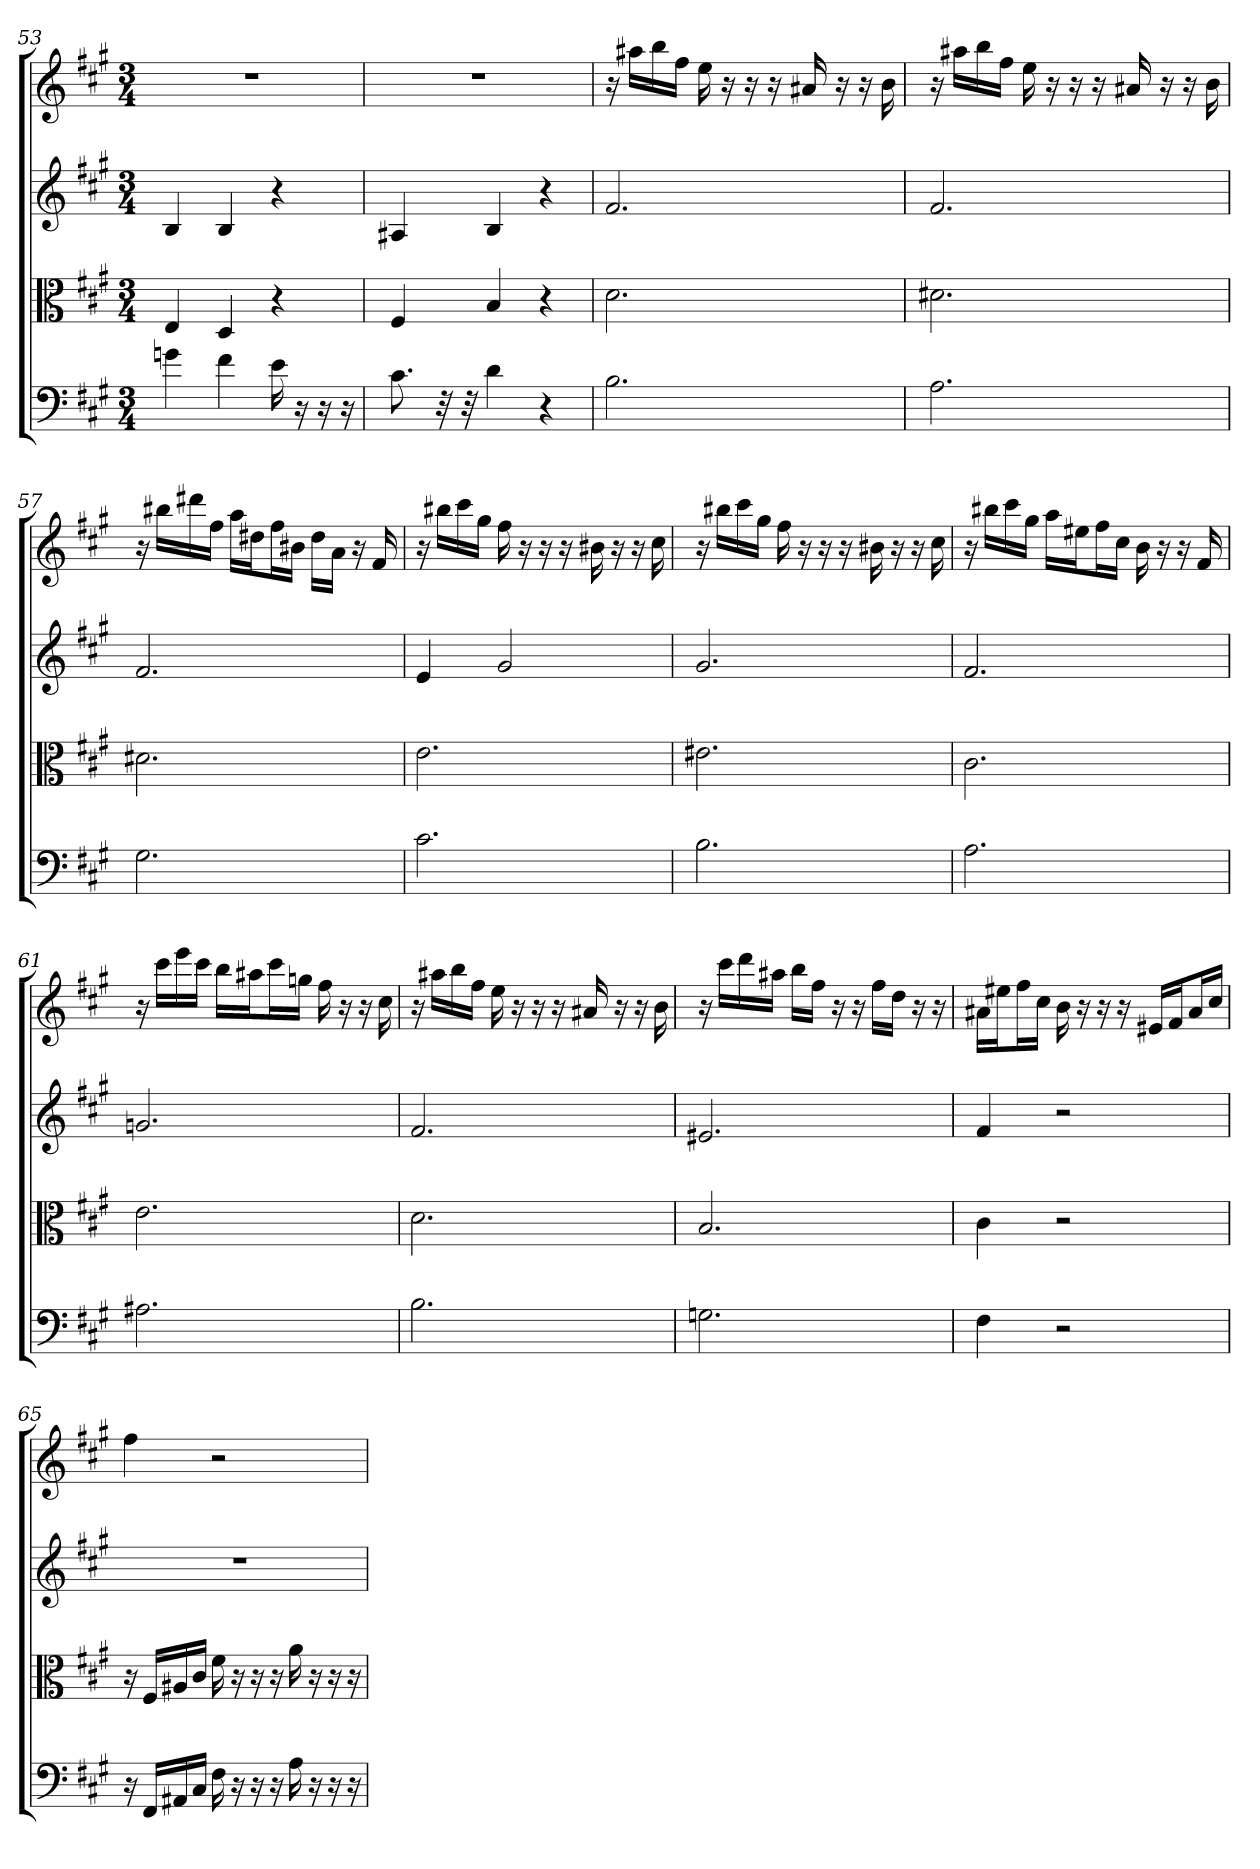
**kern	**kern	**kern	**kern
*part4	*part3	*part2	*part1
*staff4	*staff3	*staff2	*staff1
*clefF4	*clefC3	*clefG2	*clefG2
*k[f#c#g#]	*k[f#c#g#]	*k[f#c#g#]	*k[f#c#g#]
*A:	*A:	*A:	*A:
*M3/4	*M3/4	*M3/4	*M3/4
=53	=53	=53	=53
4gn	4E	4B	2.r
4f#	4D	4B	.
16e	4r	4r	.
16r	.	.	.
16r	.	.	.
16r	.	.	.
=54	=54	=54	=54
8.c#	4F#	4A#X	2.r
32r	.	.	.
32r	.	.	.
4d	4B	4B	.
4r	4r	4r	.
=55	=55	=55	=55
2.B	2.d	2.f#	16r
.	.	.	16aa#X\LL
.	.	.	16bb\
.	.	.	16ff#\JJ
.	.	.	16ee
.	.	.	16r
.	.	.	16r
.	.	.	16r
.	.	.	16a#X
.	.	.	16r
.	.	.	16r
.	.	.	16b
=56	=56	=56	=56
2.A	2.d#X	2.f#	16r
.	.	.	16aa#X\LL
.	.	.	16bb\
.	.	.	16ff#\JJ
.	.	.	16ee
.	.	.	16r
.	.	.	16r
.	.	.	16r
.	.	.	16a#X
.	.	.	16r
.	.	.	16r
.	.	.	16b
=57	=57	=57	=57
2.G#	2.d#X	2.f#	16r
.	.	.	16bb#X\LL
.	.	.	16ddd#X\
.	.	.	16ff#\JJ
.	.	.	16aa\LL
.	.	.	16dd#X\J
.	.	.	16ff#\L
.	.	.	16b#X\JJ
.	.	.	16dd#\LL
.	.	.	16a\JJ
.	.	.	16r
.	.	.	16f#
=58	=58	=58	=58
2.c#	2.e	4e	16r
.	.	.	16bb#X\LL
.	.	.	16ccc#\
.	.	.	16gg#\JJ
.	.	2g#	16ff#
.	.	.	16r
.	.	.	16r
.	.	.	16r
.	.	.	16b#X
.	.	.	16r
.	.	.	16r
.	.	.	16cc#
=59	=59	=59	=59
2.B	2.e#X	2.g#	16r
.	.	.	16bb#X\LL
.	.	.	16ccc#\
.	.	.	16gg#\JJ
.	.	.	16ff#
.	.	.	16r
.	.	.	16r
.	.	.	16r
.	.	.	16b#X
.	.	.	16r
.	.	.	16r
.	.	.	16cc#
=60	=60	=60	=60
2.A	2.c#	2.f#	16r
.	.	.	16bb#X\LL
.	.	.	16ccc#\
.	.	.	16gg#\JJ
.	.	.	16aa\LL
.	.	.	16ee#X\J
.	.	.	16ff#\L
.	.	.	16cc#\JJ
.	.	.	16b
.	.	.	16r
.	.	.	16r
.	.	.	16f#
=61	=61	=61	=61
2.A#X	2.e	2.gn	16r
.	.	.	16ccc#\LL
.	.	.	16eee\
.	.	.	16ccc#\JJ
.	.	.	16bb\LL
.	.	.	16aa#X\J
.	.	.	16ccc#\L
.	.	.	16ggn\JJ
.	.	.	16ff#
.	.	.	16r
.	.	.	16r
.	.	.	16cc#
=62	=62	=62	=62
2.B	2.d	2.f#	16r
.	.	.	16aa#X\LL
.	.	.	16bb\
.	.	.	16ff#\JJ
.	.	.	16ee
.	.	.	16r
.	.	.	16r
.	.	.	16r
.	.	.	16a#X
.	.	.	16r
.	.	.	16r
.	.	.	16b
=63	=63	=63	=63
2.Gn	2.B	2.e#X	16r
.	.	.	16ccc#\LL
.	.	.	16ddd\
.	.	.	16aa#X\JJ
.	.	.	16bb\LL
.	.	.	16ff#\JJ
.	.	.	16r
.	.	.	16r
.	.	.	16ff#\LL
.	.	.	16dd\JJ
.	.	.	16r
.	.	.	16r
=64	=64	=64	=64
4F#	4c#	4f#	16a#X\LL
.	.	.	16ee#X\J
.	.	.	16ff#\L
.	.	.	16cc#\JJ
2r	2r	2r	16b
.	.	.	16r
.	.	.	16r
.	.	.	16r
.	.	.	16e#X/LL
.	.	.	16f#/J
.	.	.	16a#/L
.	.	.	16cc#/JJ
=65	=65	=65	=65
16r	16r	2.r	4ff#
16FF#/LL	16F#/LL	.	.
16AA#X/	16A#X/	.	.
16C#/JJ	16c#/JJ	.	.
16F#	16f#	.	2r
16r	16r	.	.
16r	16r	.	.
16r	16r	.	.
16A	16a	.	.
16r	16r	.	.
16r	16r	.	.
16r	16r	.	.
=	=	=	=
*-	*-	*-	*-
